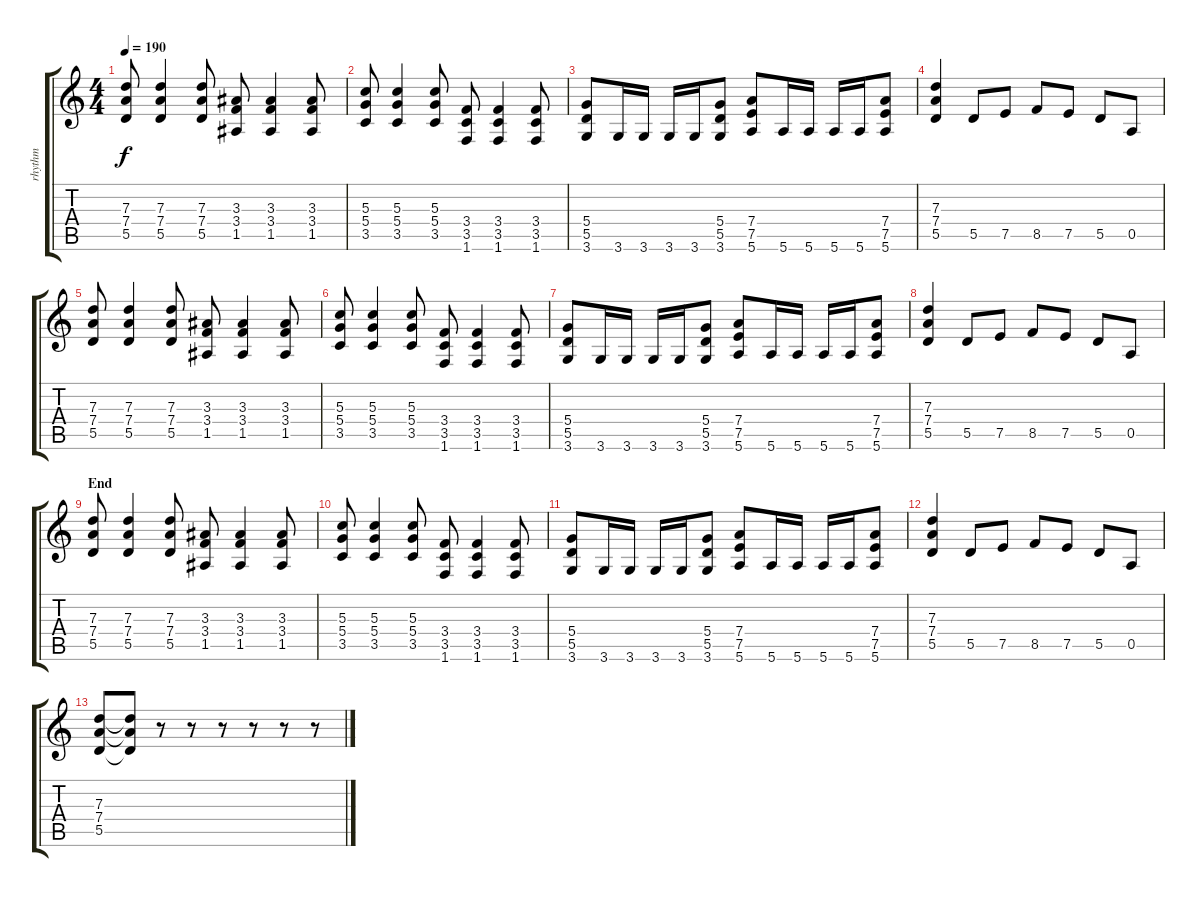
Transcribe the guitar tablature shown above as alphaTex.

\track ("rhythm" "rhythm") {instrument distortionguitar}
\staff {score tabs}
\tuning (E4 B3 G3 D3 A2 E2) {hide}
\ts (4 4)
\tempo 190
\clef g2
\ks c
(7.3 7.4 5.5).8{dy f} (7.3 7.4 5.5).4 (7.3 7.4 5.5).8 (3.3 3.4 1.5).8 (3.3 3.4 1.5).4 (3.3 3.4 1.5).8 |
(5.3 5.4 3.5).8 (5.3 5.4 3.5).4 (5.3 5.4 3.5).8 (3.4 3.5 1.6).8 (3.4 3.5 1.6).4 (3.4 3.5 1.6).8 |
(5.4 5.5 3.6).8 3.6.16 3.6.16 3.6.16 3.6.16 (5.4 5.5 3.6).8 (7.4 7.5 5.6).8 5.6.16 5.6.16 5.6.16 5.6.16 (7.4 7.5 5.6).8 |
(7.3 7.4 5.5).4 5.5.8 7.5.8 8.5.8 7.5.8 5.5.8 0.5.8 |
(7.3 7.4 5.5).8 (7.3 7.4 5.5).4 (7.3 7.4 5.5).8 (3.3 3.4 1.5).8 (3.3 3.4 1.5).4 (3.3 3.4 1.5).8 |
(5.3 5.4 3.5).8 (5.3 5.4 3.5).4 (5.3 5.4 3.5).8 (3.4 3.5 1.6).8 (3.4 3.5 1.6).4 (3.4 3.5 1.6).8 |
(5.4 5.5 3.6).8 3.6.16 3.6.16 3.6.16 3.6.16 (5.4 5.5 3.6).8 (7.4 7.5 5.6).8 5.6.16 5.6.16 5.6.16 5.6.16 (7.4 7.5 5.6).8 |
(7.3 7.4 5.5).4 5.5.8 7.5.8 8.5.8 7.5.8 5.5.8 0.5.8 |
\section ("" "End")
(7.3 7.4 5.5).8 (7.3 7.4 5.5).4 (7.3 7.4 5.5).8 (3.3 3.4 1.5).8 (3.3 3.4 1.5).4 (3.3 3.4 1.5).8 |
(5.3 5.4 3.5).8 (5.3 5.4 3.5).4 (5.3 5.4 3.5).8 (3.4 3.5 1.6).8 (3.4 3.5 1.6).4 (3.4 3.5 1.6).8 |
(5.4 5.5 3.6).8 3.6.16 3.6.16 3.6.16 3.6.16 (5.4 5.5 3.6).8 (7.4 7.5 5.6).8 5.6.16 5.6.16 5.6.16 5.6.16 (7.4 7.5 5.6).8 |
(7.3 7.4 5.5).4 5.5.8 7.5.8 8.5.8 7.5.8 5.5.8 0.5.8 |
(7.3 7.4 5.5).8 (7.3{t} 7.4{t} 5.5{t}).8 r.8 r.8 r.8 r.8 r.8 r.8
